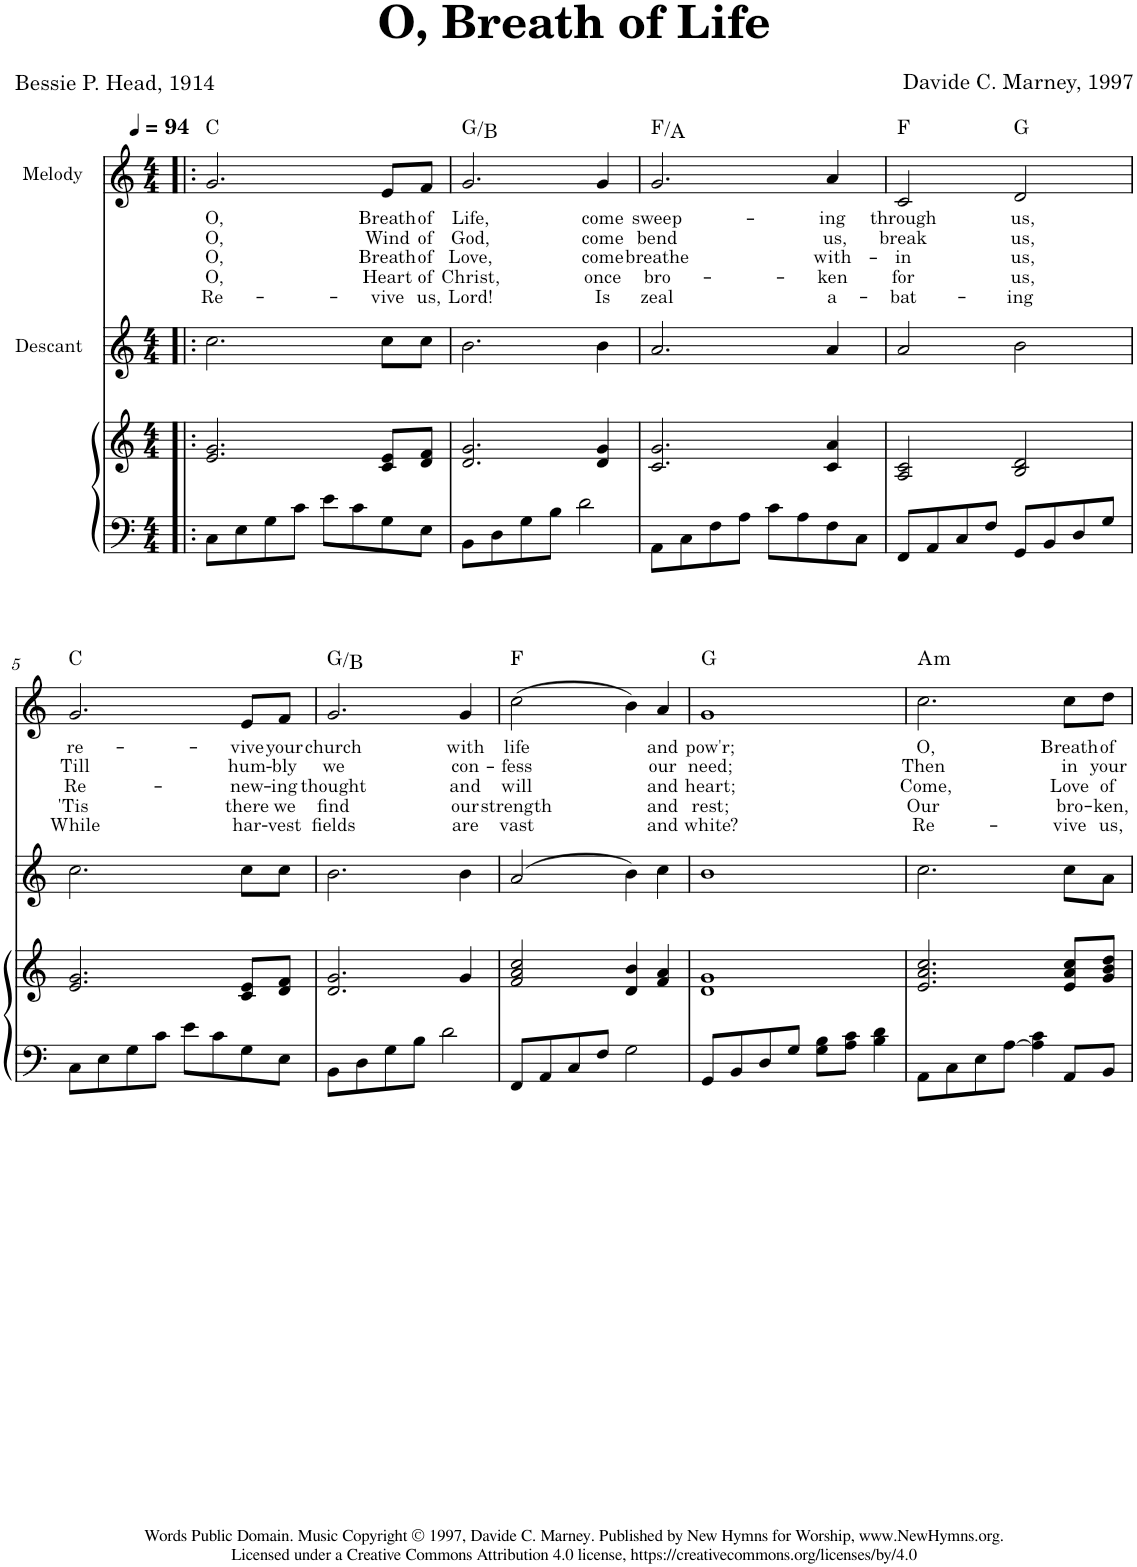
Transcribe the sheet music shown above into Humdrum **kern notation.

**kern	**kern	**kern	**kern	**text	**text	**text	**text	**text	**harte
*part3	*part3	*part2	*part1	*part1	*part1	*part1	*part1	*part1	*part1
*staff4	*staff3	*staff2	*staff1	*staff1	*staff1	*staff1	*staff1	*staff1	*
*I"Piano	*	*I"Descant	*I"Melody	*	*	*	*	*	*
*I'Pno	*	*	*	*	*	*	*	*	*
*clefF4	*clefG2	*clefG2	*clefG2	*	*	*	*	*	*
*k[]	*k[]	*k[]	*k[]	*	*	*	*	*	*
*M4/4	*M4/4	*M4/4	*M4/4	*	*	*	*	*	*
*MM94	*MM94	*MM94	*MM94	*	*	*	*	*	*
=1!|:	=1!|:	=1!|:	=1!|:	=1!|:	=1!|:	=1!|:	=1!|:	=1!|:	=1!|:
!	!	!	!	!LO:LY:b	!LO:LY:b	!LO:LY:b	!LO:LY:b	!LO:LY:b	!
8C\L	2.e/ 2.g/	2.cc\	2.g/	-O,	-O,	-O,	-O,	-Re-	C:maj
8E\	.	.	.	.	.	.	.	.	.
8G\	.	.	.	.	.	.	.	.	.
8c\J	.	.	.	.	.	.	.	.	.
8e\L	.	.	.	.	.	.	.	.	.
8c\	.	.	.	.	.	.	.	.	.
!	!	!	!	!LO:LY:b	!LO:LY:b	!LO:LY:b	!LO:LY:b	!LO:LY:b	!
8G\	8c/ 8e/L	8cc\L	8e/L	-Breath	-Wind	-Breath	-Heart	-vive	.
!	!	!	!	!LO:LY:b	!LO:LY:b	!LO:LY:b	!LO:LY:b	!LO:LY:b	!
8E\J	8d/ 8f/J	8cc\J	8f/J	-of	-of	-of	-of	-us,	.
=2	=2	=2	=2	=2	=2	=2	=2	=2	=2
!	!	!	!	!LO:LY:b	!LO:LY:b	!LO:LY:b	!LO:LY:b	!LO:LY:b	!
8BB\L	2.d/ 2.g/	2.b\	2.g/	-Life,	-God,	-Love,	-Christ,	-Lord!	G:maj/3
8D\	.	.	.	.	.	.	.	.	.
8G\	.	.	.	.	.	.	.	.	.
8B\J	.	.	.	.	.	.	.	.	.
2d\	.	.	.	.	.	.	.	.	.
!	!	!	!	!LO:LY:b	!LO:LY:b	!LO:LY:b	!LO:LY:b	!LO:LY:b	!
.	4d/ 4g/	4b\	4g/	-come	-come	-come	-once	-Is	.
=3	=3	=3	=3	=3	=3	=3	=3	=3	=3
!	!	!	!	!LO:LY:b	!LO:LY:b	!LO:LY:b	!LO:LY:b	!LO:LY:b	!
8AA\L	2.c/ 2.g/	2.a/	2.g/	-sweep-	-bend	-breathe	-bro-	-zeal	F:maj/3
8C\	.	.	.	.	.	.	.	.	.
8F\	.	.	.	.	.	.	.	.	.
8A\J	.	.	.	.	.	.	.	.	.
8c\L	.	.	.	.	.	.	.	.	.
8A\	.	.	.	.	.	.	.	.	.
!	!	!	!	!LO:LY:b	!LO:LY:b	!LO:LY:b	!LO:LY:b	!LO:LY:b	!
8F\	4c/ 4a/	4a/	4a/	-ing	-us,	-with-	-ken	-a-	.
8C\J	.	.	.	.	.	.	.	.	.
=4	=4	=4	=4	=4	=4	=4	=4	=4	=4
!	!	!	!	!LO:LY:b	!LO:LY:b	!LO:LY:b	!LO:LY:b	!LO:LY:b	!
8FF/L	2A/ 2c/	2a/	2c/	-through	-break	-in	-for	-bat-	F:maj
8AA/	.	.	.	.	.	.	.	.	.
8C/	.	.	.	.	.	.	.	.	.
8F/J	.	.	.	.	.	.	.	.	.
!	!	!	!	!LO:LY:b	!LO:LY:b	!LO:LY:b	!LO:LY:b	!LO:LY:b	!
8GG/L	2B/ 2d/	2b\	2d/	-us,	-us,	-us,	-us,	-ing	G:maj
8BB/	.	.	.	.	.	.	.	.	.
8D/	.	.	.	.	.	.	.	.	.
8G/J	.	.	.	.	.	.	.	.	.
!!LO:LB:g=z
=5	=5	=5	=5	=5	=5	=5	=5	=5	=5
!	!	!	!	!LO:LY:b	!LO:LY:b	!LO:LY:b	!LO:LY:b	!LO:LY:b	!
8C\L	2.e/ 2.g/	2.cc\	2.g/	-re-	-Till	-Re-	-'Tis	-While	C:maj
8E\	.	.	.	.	.	.	.	.	.
8G\	.	.	.	.	.	.	.	.	.
8c\J	.	.	.	.	.	.	.	.	.
8e\L	.	.	.	.	.	.	.	.	.
8c\	.	.	.	.	.	.	.	.	.
!	!	!	!	!LO:LY:b	!LO:LY:b	!LO:LY:b	!LO:LY:b	!LO:LY:b	!
8G\	8c/ 8e/L	8cc\L	8e/L	-vive	-hum-	-new-	-there	-har-	.
!	!	!	!	!LO:LY:b	!LO:LY:b	!LO:LY:b	!LO:LY:b	!LO:LY:b	!
8E\J	8d/ 8f/J	8cc\J	8f/J	-your	-bly	-ing	-we	-vest	.
=6	=6	=6	=6	=6	=6	=6	=6	=6	=6
!	!	!	!	!LO:LY:b	!LO:LY:b	!LO:LY:b	!LO:LY:b	!LO:LY:b	!
8BB\L	2.d/ 2.g/	2.b\	2.g/	-church	-we	-thought	-find	-fields	G:maj/3
8D\	.	.	.	.	.	.	.	.	.
8G\	.	.	.	.	.	.	.	.	.
8B\J	.	.	.	.	.	.	.	.	.
2d\	.	.	.	.	.	.	.	.	.
!	!	!	!	!LO:LY:b	!LO:LY:b	!LO:LY:b	!LO:LY:b	!LO:LY:b	!
.	4g/	4b\	4g/	-with	-con-	-and	-our	-are	.
=7	=7	=7	=7	=7	=7	=7	=7	=7	=7
!	!	!	!	!LO:LY:b	!LO:LY:b	!LO:LY:b	!LO:LY:b	!LO:LY:b	!
8FF/L	2f/ 2a/ 2cc/	(2a/	(2cc\	-life	-fess	-will	-strength	-vast	F:maj
8AA/	.	.	.	.	.	.	.	.	.
8C/	.	.	.	.	.	.	.	.	.
8F/J	.	.	.	.	.	.	.	.	.
2G\	4d/ 4b/	4b\)	4b\)	.	.	.	.	.	.
!	!	!	!	!LO:LY:b	!LO:LY:b	!LO:LY:b	!LO:LY:b	!LO:LY:b	!
.	4f/ 4a/	4cc\	4a/	and	our	and	and	and	.
=8	=8	=8	=8	=8	=8	=8	=8	=8	=8
!	!	!	!	!LO:LY:b	!LO:LY:b	!LO:LY:b	!LO:LY:b	!LO:LY:b	!
8GG/L	1d 1g	1b	1g	-pow'r;	-need;	-heart;	-rest;	-white?	G:maj
8BB/	.	.	.	.	.	.	.	.	.
8D/	.	.	.	.	.	.	.	.	.
8G/J	.	.	.	.	.	.	.	.	.
8G\ 8B\L	.	.	.	.	.	.	.	.	.
8A\ 8c\J	.	.	.	.	.	.	.	.	.
4B\ 4d\	.	.	.	.	.	.	.	.	.
=9	=9	=9	=9	=9	=9	=9	=9	=9	=9
!	!	!	!	!LO:LY:b	!LO:LY:b	!LO:LY:b	!LO:LY:b	!LO:LY:b	!LO:H:kt=m
8AA\L	2.e/ 2.a/ 2.cc/	2.cc\	2.cc\	-O,	-Then	-Come,	-Our	-Re-	A:min
8C\	.	.	.	.	.	.	.	.	.
8E\	.	.	.	.	.	.	.	.	.
[8A\J	.	.	.	.	.	.	.	.	.
4A\] 4c\	.	.	.	.	.	.	.	.	.
!	!	!	!	!LO:LY:b	!LO:LY:b	!LO:LY:b	!LO:LY:b	!LO:LY:b	!
8AA/L	8e/ 8a/ 8cc/L	8cc\L	8cc\L	-Breath	-in	-Love	-bro-	-vive	.
!	!	!	!	!LO:LY:b	!LO:LY:b	!LO:LY:b	!LO:LY:b	!LO:LY:b	!
8BB/J	8g/ 8b/ 8dd/J	8a\J	8dd\J	-of	-your	-of	-ken,	-us,	.
=	=	=	=	=	=	=	=	=	=
*-	*-	*-	*-	*-	*-	*-	*-	*-	*-
